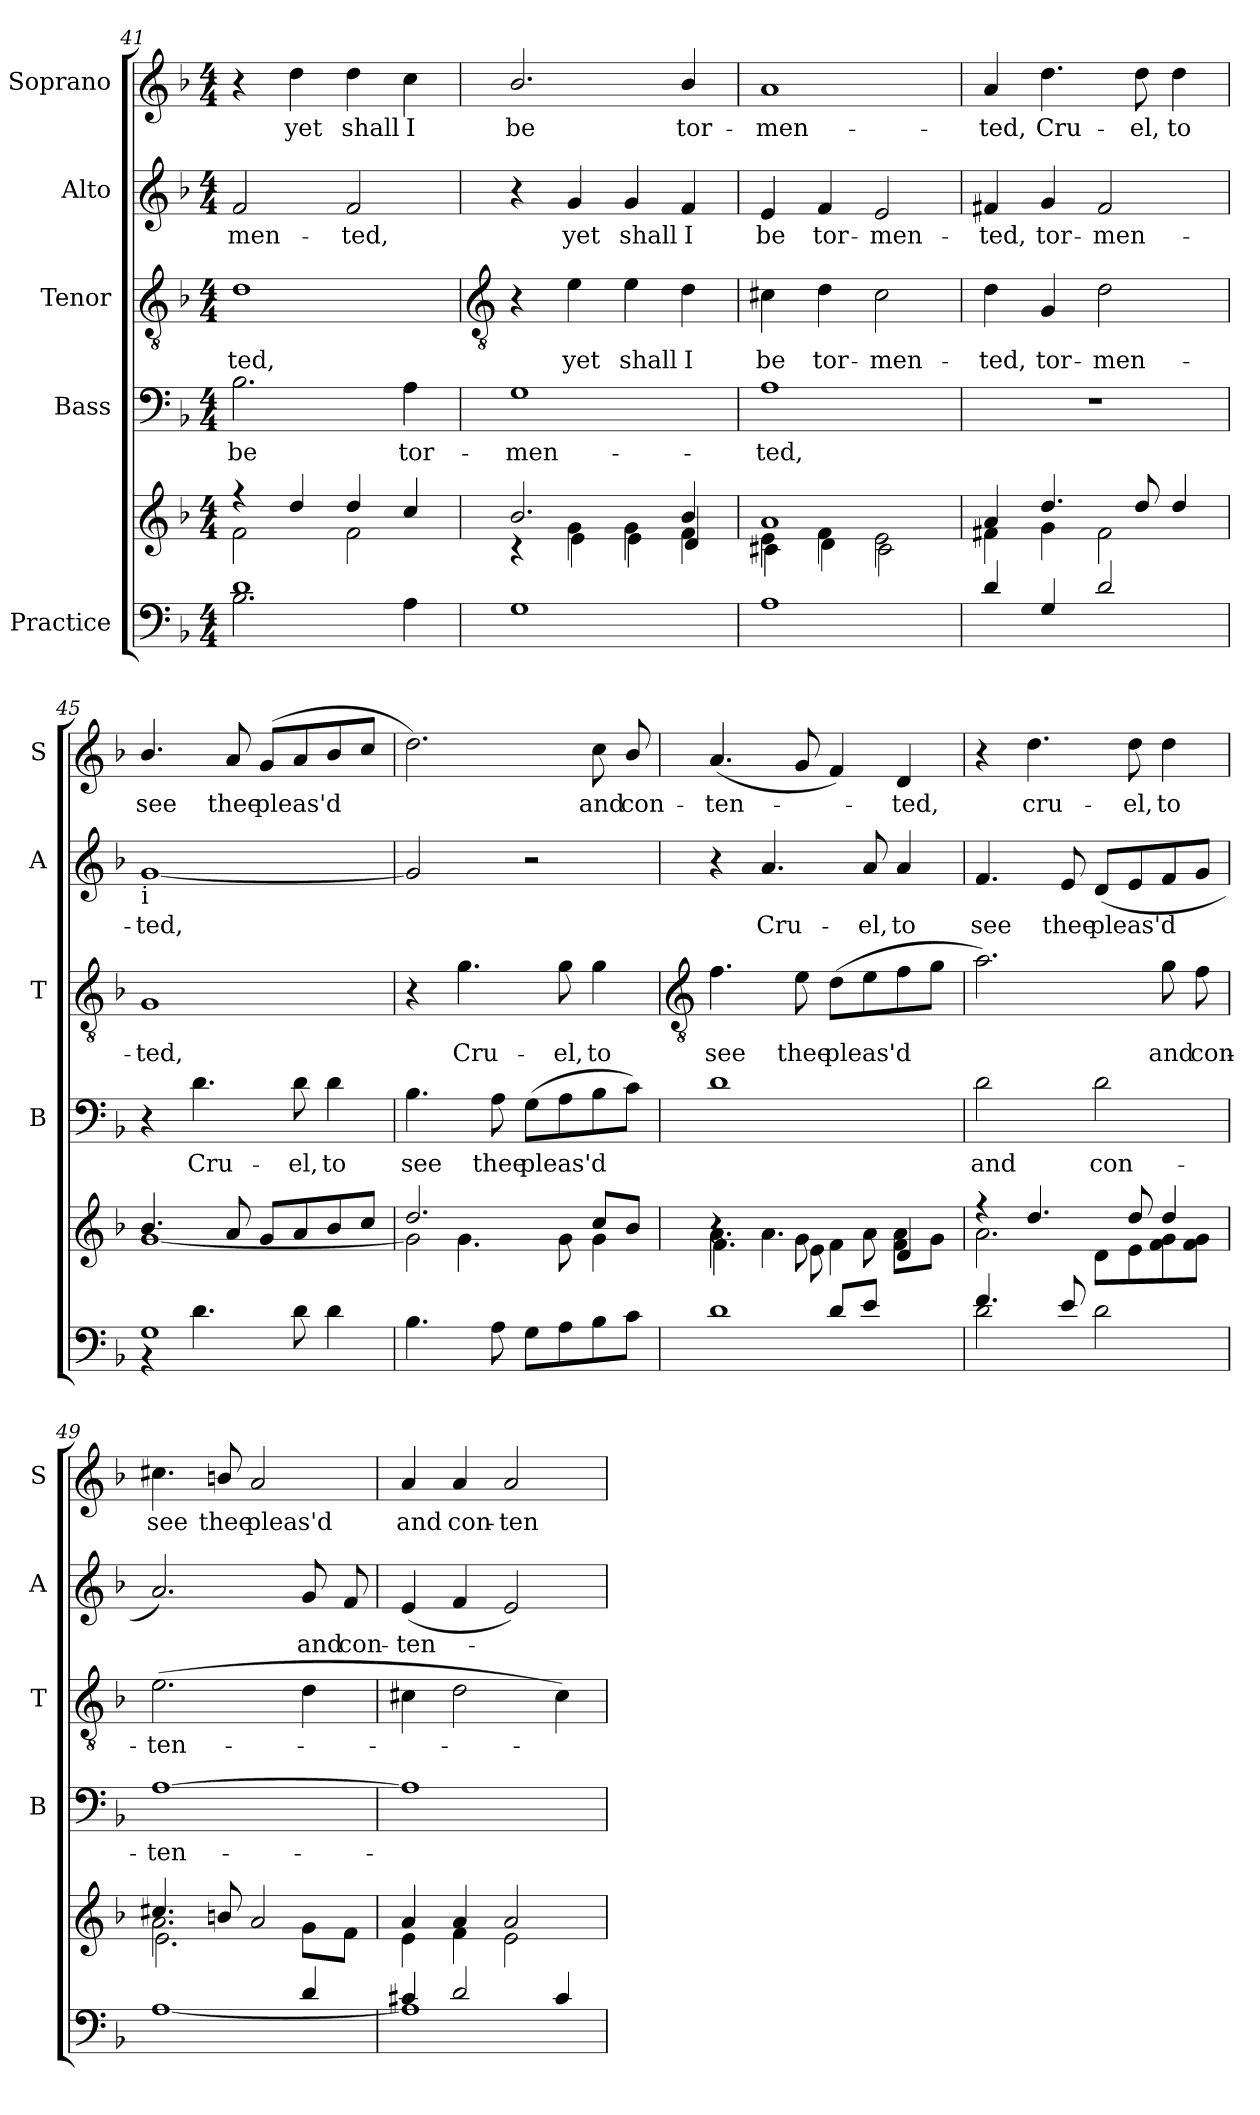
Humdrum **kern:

**kern	**kern	**kern	**text	**kern	**text	**kern	**text	**kern	**text
*part5	*part5	*part4	*part4	*part3	*part3	*part2	*part2	*part1	*part1
*staff6	*staff5	*staff4	*staff4	*staff3	*staff3	*staff2	*staff2	*staff1	*staff1
*I"Practice	*	*I"Bass	*	*I"Tenor	*	*I"Alto	*	*I"Soprano	*
*	*	*I'B	*	*I'T	*	*I'A	*	*I'S	*
*clefF4	*clefG2	*clefF4	*	*clefGv2	*	*clefG2	*	*clefG2	*
*k[b-]	*k[b-]	*k[b-]	*	*k[b-]	*	*k[b-]	*	*k[b-]	*
*F:	*F:	*F:	*	*F:	*	*F:	*	*F:	*
*M4/4	*M4/4	*M4/4	*	*M4/4	*	*M4/4	*	*M4/4	*
=41	=41	=41	=41	=41	=41	=41	=41	=41	=41
*^	*^	*	*	*	*	*	*	*	*
!	!	!	!	!	!LO:LY:b	!	!LO:LY:b	!	!LO:LY:b	!	!
1d	2.B-	4r	2f\	2.B-	be	1d	ted,	2f	-men-	4r	.
!	!	!	!	!	!	!	!	!	!	!	!LO:LY:b
.	.	4dd/	.	.	.	.	.	.	.	4dd	yet
!	!	!	!	!	!	!	!	!	!LO:LY:b	!	!LO:LY:b
.	.	4dd/	2f\	.	.	.	.	2f	-ted,	4dd	shall
!	!	!	!	!	!LO:LY:b	!	!	!	!	!	!LO:LY:b
.	4A	4cc/	.	4A	tor-	.	.	.	.	4cc	I
*	*	*v	*v	*	*	*	*	*	*	*	*
!!LO:LB:g=z
=42	=42	=42	=42	=42	=42	=42	=42	=42	=42	=42
*	*	*	*	*	*clefGv2	*	*	*	*	*
*	*	*^	*	*	*	*	*	*	*	*
*	*	*	*^	*	*	*	*	*	*	*	*
!	!	!	!	!	!	!LO:LY:b	!	!	!	!	!	!LO:LY:b
4ryy	1G	2.b-/	4r	4ryy	1G	-men-	4r	.	4r	.	2.b-/	be
!	!	!	!	!	!	!	!	!LO:LY:b	!	!LO:LY:b	!	!
2.ryy	.	.	4g\	4e\	.	.	4e	yet	4g	yet	.	.
!	!	!	!	!	!	!	!	!LO:LY:b	!	!LO:LY:b	!	!
.	.	.	4g\	4e\	.	.	4e	shall	4g	shall	.	.
!	!	!	!	!	!	!	!	!LO:LY:b	!	!LO:LY:b	!	!LO:LY:b
.	.	4b-/	4f	4d	.	.	4d	I	4f	I	4b-/	tor-
*v	*v	*	*	*	*	*	*	*	*	*	*	*
=43	=43	=43	=43	=43	=43	=43	=43	=43	=43	=43	=43
!	!	!	!	!	!LO:LY:b	!	!LO:LY:b	!	!LO:LY:b	!	!LO:LY:b
1A	1a	4e\	4c#X\	1A	-ted,	4c#X	be	4e	be	1a	-men-
!	!	!	!	!	!	!	!LO:LY:b	!	!LO:LY:b	!	!
.	.	4f\	4d\	.	.	4d	tor-	4f	tor-	.	.
!	!	!	!	!	!	!	!LO:LY:b	!	!LO:LY:b	!	!
.	.	2e\	2c#\	.	.	2c#	-men-	2e	-men-	.	.
=44	=44	=44	=44	=44	=44	=44	=44	=44	=44	=44	=44
*^	*	*	*	*	*	*	*	*	*	*	*
!	!	!	!	!	!	!	!	!LO:LY:b	!	!LO:LY:b	!	!LO:LY:b
*	*	*	*v	*v	*	*	*	*	*	*	*	*
4d	1ryy	4a	4f#X	1r	.	4d	-ted,	4f#X	-ted,	4a	-ted,
!	!	!	!	!	!	!	!LO:LY:b	!	!LO:LY:b	!	!LO:LY:b
4G	.	4.dd/	4g\	.	.	4G	tor-	4g	tor-	4.dd	Cru-
!	!	!	!	!	!	!	!LO:LY:b	!	!LO:LY:b	!	!
2d	.	.	2f#\	.	.	2d	-men-	2f#	-men-	.	.
!	!	!	!	!	!	!	!	!	!	!	!LO:LY:b
.	.	8dd/	.	.	.	.	.	.	.	8dd	-el,
!	!	!	!	!	!	!	!	!	!	!	!LO:LY:b
.	.	4dd/	.	.	.	.	.	.	.	4dd	to
=45	=45	=45	=45	=45	=45	=45	=45	=45	=45	=45	=45
!	!	!	!	!	!	!	!	!LO:TX:b:t=i	!	!	!
!	!	!	!	!	!	!	!LO:LY:b	!	!LO:LY:b	!	!LO:LY:b
1G	4r	4.b-/	[1g	4r	.	1G	-ted,	[1g	-ted,	4.b-/	see
!	!	!	!	!	!LO:LY:b	!	!	!	!	!	!
.	4.d	.	.	4.d	Cru-	.	.	.	.	.	.
!	!	!	!	!	!	!	!	!	!	!	!LO:LY:b
.	.	8a	.	.	.	.	.	.	.	8a	thee
!	!	!	!	!	!	!	!	!	!	!	!LO:LY:b
.	.	8gL	.	.	.	.	.	.	.	(<8gL	pleas'd
!	!	!	!	!	!LO:LY:b	!	!	!	!	!	!
.	8d	8a	.	8d	-el,	.	.	.	.	8a	.
!	!	!	!	!	!LO:LY:b	!	!	!	!	!	!
.	4d	8b-	.	4d	to	.	.	.	.	8b-	.
.	.	8ccJ	.	.	.	.	.	.	.	8ccJ	.
=46	=46	=46	=46	=46	=46	=46	=46	=46	=46	=46	=46
*	*	*	*^	*	*	*	*	*	*	*	*
!	!	!	!	!	!	!LO:LY:b	!	!	!	!	!	!
4ryy	4.B-	2.dd/	2g\]	4ryy	4.B-	see	4r	.	2g]	.	2.dd)	.
!	!	!	!	!	!	!	!	!LO:LY:b	!	!	!	!
2.ryy	.	.	.	4.g\	.	.	4.g	Cru-	.	.	.	.
!	!	!	!	!	!	!LO:LY:b	!	!	!	!	!	!
.	8A	.	.	.	8A	thee	.	.	.	.	.	.
!	!	!	!	!	!	!LO:LY:b	!	!	!	!	!	!
.	8GL	.	2ryy	.	(>8GL	pleas'd	.	.	2r	.	.	.
!	!	!	!	!	!	!	!	!LO:LY:b	!	!	!	!
.	8A	.	.	8g\	8A	.	8g	-el,	.	.	.	.
!	!	!	!	!	!	!	!	!LO:LY:b	!	!	!	!LO:LY:b
.	8B-	8cc/L	.	4g\	8B-	.	4g	to	.	.	8cc	and
!	!	!	!	!	!	!	!	!	!	!	!	!LO:LY:b
.	8cJ	8b-/J	.	.	8cJ)	.	.	.	.	.	8b-/	con-
!!LO:LB:g=z
=47	=47	=47	=47	=47	=47	=47	=47	=47	=47	=47	=47	=47
*	*	*	*	*	*	*	*clefGv2	*	*	*	*	*
!	!	!	!	!	!	!	!	!LO:LY:b	!	!	!	!LO:LY:b
2ryy	1d\	4.a\	4r	4.f\	1d	.	4.f	see	4r	.	(<4.a	-ten-
!	!	!	!	!	!	!	!	!	!	!LO:LY:b	!	!
.	.	.	4.a	.	.	.	.	.	4.a	Cru-	.	.
!	!	!	!	!	!	!	!	!LO:LY:b	!	!	!	!
.	.	8g\	.	8e\	.	.	8e	thee	.	.	8g	.
!	!	!	!	!	!	!	!	!LO:LY:b	!	!	!	!
8dL	.	4f\	.	4ryy	.	.	(>8dL	pleas'd	.	.	4f)	.
!	!	!	!	!	!	!	!	!	!	!LO:LY:b	!	!
8eJ	.	.	8a	.	.	.	8e	.	8a	-el,	.	.
!	!	!	!	!	!	!	!	!	!	!LO:LY:b	!	!LO:LY:b
4ryy	.	4d	4a	8f\L	.	.	8f	.	4a	to	4d	ted,
.	.	.	.	8g\J	.	.	8gJ	.	.	.	.	.
=48	=48	=48	=48	=48	=48	=48	=48	=48	=48	=48	=48	=48
*	*^	*	*	*	*	*	*	*	*	*	*	*
!	!	!	!	!	!	!	!LO:LY:b	!	!	!	!LO:LY:b	!	!
4.f/	2.ryy	2d\	4r	2ryy	2.a\	2d	and	2.a)	.	4.f	see	4r	.
!	!	!	!	!	!	!	!	!	!	!	!	!	!LO:LY:b
.	.	.	4.dd/	.	.	.	.	.	.	.	.	4.dd	cru-
!	!	!	!	!	!	!	!	!	!	!	!LO:LY:b	!	!
8e/	.	.	.	.	.	.	.	.	.	8e	thee	.	.
!	!	!	!	!	!	!	!LO:LY:b	!	!	!	!LO:LY:b	!	!
2ryy	.	2d\	.	8d\L	.	2d	con-	.	.	(<8dL	pleas'd	.	.
!	!	!	!	!	!	!	!	!	!	!	!	!	!LO:LY:b
.	.	.	8dd/	8e\	.	.	.	.	.	8e	.	8dd	-el,
!	!	!	!	!	!	!	!	!	!LO:LY:b	!	!	!	!LO:LY:b
.	4ryy	.	4dd/	8f\ 8g\	4ryy	.	.	8g	and	8f	.	4dd	to
!	!	!	!	!	!	!	!	!	!LO:LY:b	!	!	!	!
.	.	.	.	8f\ 8g\J	.	.	.	8f	con-	8gJ	.	.	.
*	*v	*v	*	*	*	*	*	*	*	*	*	*	*
=49	=49	=49	=49	=49	=49	=49	=49	=49	=49	=49	=49	=49
!	!	!	!	!	!	!LO:LY:b	!	!LO:LY:b	!	!	!	!LO:LY:b
2.ryy	[1A\	4.cc#X/	2.a\	2.e\	[1A	-ten-	(>2.e	-ten-	2.a)	.	4.cc#X	see
!	!	!	!	!	!	!	!	!	!	!	!	!LO:LY:b
.	.	8bn/	.	.	.	.	.	.	.	.	8bn/	thee
!	!	!	!	!	!	!	!	!	!	!	!	!LO:LY:b
.	.	2a/	.	.	.	.	.	.	.	.	2a	pleas'd
!	!	!	!	!	!	!	!	!	!	!LO:LY:b	!	!
4d/	.	.	8g\L	4ryy	.	.	4d	.	8g	and	.	.
!	!	!	!	!	!	!	!	!	!	!LO:LY:b	!	!
.	.	.	8f\J	.	.	.	.	.	8f	con-	.	.
*	*	*	*v	*v	*	*	*	*	*	*	*	*
=50	=50	=50	=50	=50	=50	=50	=50	=50	=50	=50	=50
!	!	!	!	!	!	!	!	!	!LO:LY:b	!	!LO:LY:b
4c#X/	1A\]	4a	4e	1A]	.	4c#X	.	(<4e	-ten-	4a	and
!	!	!	!	!	!	!	!	!	!	!	!LO:LY:b
2d/	.	4a	4f	.	.	2d	.	4f	.	4a	con-
!	!	!	!	!	!	!	!	!	!	!	!LO:LY:b
.	.	2a	2e	.	.	.	.	2e)	.	2a	-ten-
4c#/	.	.	.	.	.	4c#)	.	.	.	.	.
*v	*v	*	*	*	*	*	*	*	*	*	*
*	*v	*v	*	*	*	*	*	*	*	*
=	=	=	=	=	=	=	=	=	=
*-	*-	*-	*-	*-	*-	*-	*-	*-	*-
